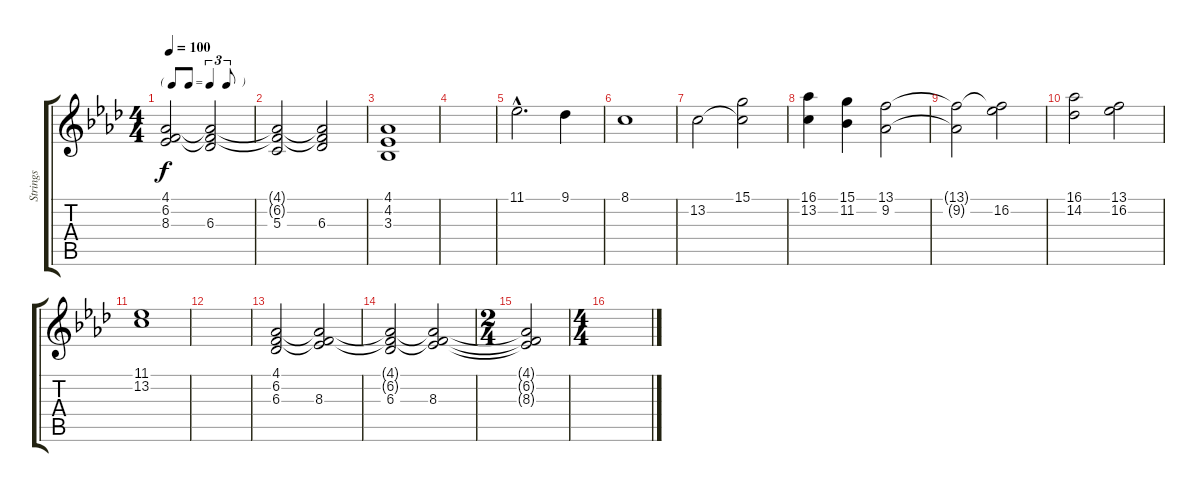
\track ("Strings" "Strings") {instrument synthstrings1}
\staff {score tabs}
\tuning (E4 B3 G3 D3 A2 E2) {hide}
\ts (4 4)
\tf triplet8th
\tempo 100
\clef g2
\ks ab
(4.1 6.2 8.3).2{dy f} (4.1{t} 6.2{t} 6.3).2 |
(4.1{t} 6.2{t} 5.3).2 (4.1{t} 6.2{t} 6.3).2 |
(4.1 4.2 3.3).1 |
|
11.1{hac}.2{d} 9.1.4 |
8.1.1 |
13.2.2 (15.1 13.2{t}).2 |
(16.1 13.2).4 (15.1 11.2).4 (13.1 9.2).2 |
(13.1{t} 9.2{t}).2 (13.1{t} 16.2).2 |
(16.1 14.2).2 (13.1 16.2).2 |
(11.1 13.2).1 |
|
(4.1 6.2 6.3).2 (4.1{t} 6.2{t} 8.3).2 |
(4.1{t} 6.2{t} 6.3).2 (4.1{t} 6.2{t} 8.3).2 |
\ts (2 4)
(4.1{t} 6.2{t} 8.3{t}).2 |
\ts (4 4)
